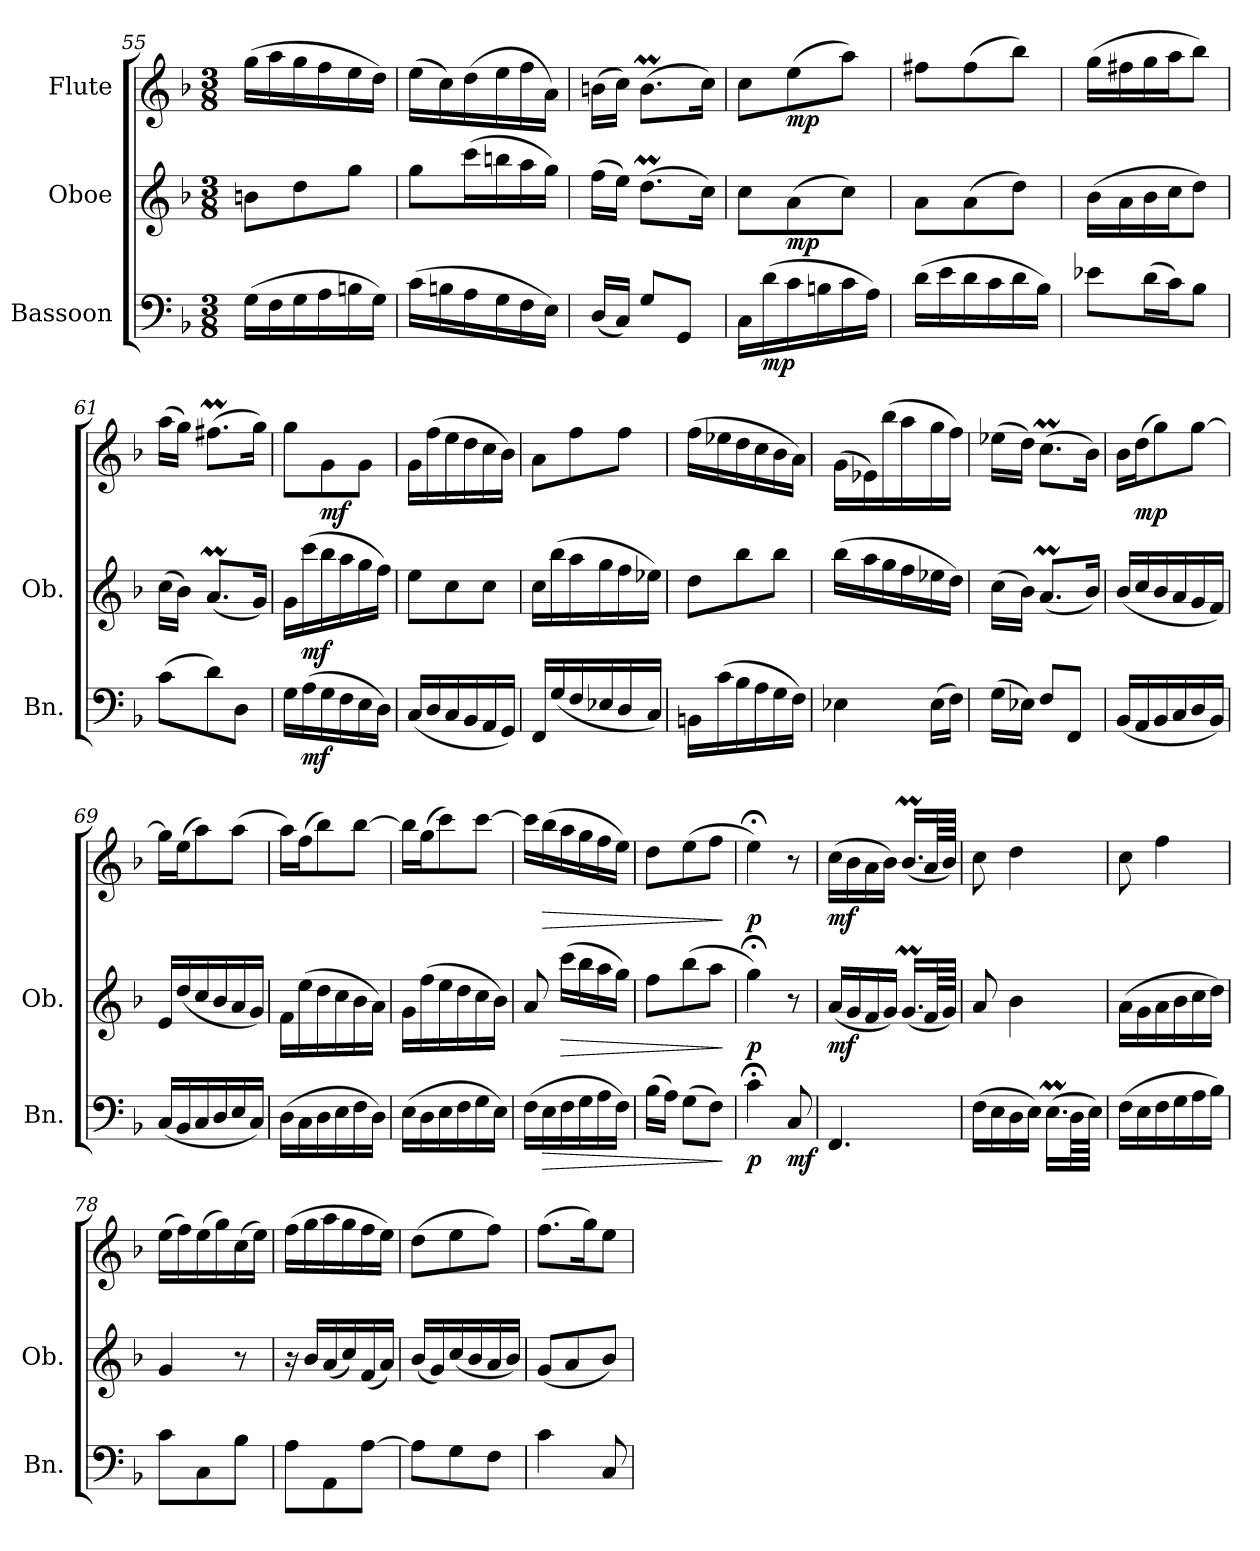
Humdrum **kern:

**kern	**dynam	**kern	**dynam	**kern	**dynam
*part3	*part3	*part2	*part2	*part1	*part1
*staff3	*staff3	*staff2	*staff2	*staff1	*staff1
*I"Bassoon	*	*I"Oboe	*	*I"Flute	*
*I'Bn.	*	*I'Ob.	*	*	*
*clefF4	*	*clefG2	*	*clefG2	*
*k[b-]	*	*k[b-]	*	*k[b-]	*
*M3/8	*	*M3/8	*	*M3/8	*
=55	=55	=55	=55	=55	=55
(>16G\LL	.	8bn\L	.	(>16gg\LL	.
16F\	.	.	.	16aa\	.
16G\	.	8dd\	.	16gg\	.
16A\	.	.	.	16ff\	.
16Bn\	.	8gg\J	.	16ee\	.
16G\JJ)	.	.	.	16dd\JJ)	.
=56	=56	=56	=56	=56	=56
(>16c\LL	.	8gg\L	.	(>16ee\LL	.
16Bn\	.	.	.	16cc\)	.
16A\	.	(>16ccc\L	.	(>16dd\	.
16G\	.	16bbn\	.	16ee\	.
16F\	.	16aa\	.	16ff\	.
16E\JJ)	.	16gg\JJ)	.	16a\JJ)	.
=57	=57	=57	=57	=57	=57
(<16D/LL	.	(>16ff\LL	.	(>16bn\LL	.
16C/JJ)	.	16ee\JJ)	.	16cc\JJ)	.
8G/L	.	(>8.ddM\L	.	(>8.bm\L	.
8GG/J	.	.	.	.	.
.	.	16cc\Jk)	.	16cc\Jk)	.
=58	=58	=58	=58	=58	=58
16C\LL	.	8cc\L	.	8cc\L	.
!	!LO:DY:b	!	!	!	!
(>16d\	mp	.	.	.	.
!	!	!	!LO:DY:b	!	!LO:DY:b
16c\	.	(>8a\	mp	(>8ee\	mp
16Bn\	.	.	.	.	.
16c\	.	8cc\J)	.	8aa\J)	.
16A\JJ)	.	.	.	.	.
=59	=59	=59	=59	=59	=59
(>16d\LL	.	8a\L	.	8ff#X\L	.
16e\	.	.	.	.	.
16d\	.	(>8a\	.	(>8ff#\	.
16c\	.	.	.	.	.
16d\	.	8dd\J)	.	8bb-\J)	.
16B-\JJ)	.	.	.	.	.
=60	=60	=60	=60	=60	=60
8e-X\L	.	(>16b-\LL	.	(>16gg\LL	.
.	.	16a\	.	16ff#X\	.
(>16d\L	.	16b-\	.	16gg\	.
16c\J)	.	16cc\J	.	16aa\J	.
8B-\J	.	8dd\J)	.	8bb-\J)	.
=61	=61	=61	=61	=61	=61
(>8c\L	.	(>16cc\LL	.	(>16aa\LL	.
.	.	16b-\JJ)	.	16gg\JJ)	.
8d\)	.	(<8.am/L	.	(>8.ff#Xm\L	.
8D\J	.	.	.	.	.
.	.	16g/Jk)	.	16gg\Jk)	.
=62	=62	=62	=62	=62	=62
16G\LL	.	16g\LL	.	8gg\L	.
!	!LO:DY:b	!	!LO:DY:b	!	!
(>16A\	mf	(>16ccc\	mf	.	.
!	!	!	!	!	!LO:DY:b
16G\	.	16bb-\	.	8g\	mf
16F\	.	16aa\	.	.	.
16E\	.	16gg\	.	8g\J	.
16D\JJ)	.	16ff\JJ)	.	.	.
=63	=63	=63	=63	=63	=63
(<16C/LL	.	8ee\L	.	16g\LL	.
16D/	.	.	.	(>16ff\	.
16C/	.	8cc\	.	16ee\	.
16BB-/	.	.	.	16dd\	.
16AA/	.	8cc\J	.	16cc\	.
16GG/JJ)	.	.	.	16b-\JJ)	.
=64	=64	=64	=64	=64	=64
16FF/LL	.	16cc\LL	.	8a\L	.
(<16G/	.	(>16bb-\	.	.	.
16F/	.	16aa\	.	8ff\	.
16E-X/	.	16gg\	.	.	.
16D/	.	16ff\	.	8ff\J	.
16C/JJ)	.	16ee-X\JJ)	.	.	.
=65	=65	=65	=65	=65	=65
16BBn\LL	.	8dd\L	.	(>16ff\LL	.
(>16c\	.	.	.	16ee-X\	.
16B-\	.	8bb-\	.	16dd\	.
16A\	.	.	.	16cc\	.
16G\	.	8bb-\J	.	16b-\	.
16F\JJ)	.	.	.	16a\JJ)	.
=66	=66	=66	=66	=66	=66
4E-X\	.	(>16bb-\LL	.	(>16g\LL	.
.	.	16aa\	.	16e-X\)	.
.	.	16gg\	.	(>16bb-\	.
.	.	16ff\	.	16aa\	.
(>16E-\LL	.	16ee-X\	.	16gg\	.
16F\JJ)	.	16dd\JJ)	.	16ff\JJ)	.
=67	=67	=67	=67	=67	=67
(>16G\LL	.	(>16cc\LL	.	(>16ee-X\LL	.
16E-X\JJ)	.	16b-\JJ)	.	16dd\JJ)	.
8F/L	.	(<8.am/L	.	(>8.ccM\L	.
8FF/J	.	.	.	.	.
.	.	16b-/Jk)	.	16b-\Jk)	.
=68	=68	=68	=68	=68	=68
(<16BB-/LL	.	(<16b-/LL	.	16b-\LL	.
!	!	!	!	!	!LO:DY:b
16AA/	.	16cc/	.	(>16dd\J	mp
16BB-/	.	16b-/	.	8gg\)	.
16C/	.	16a/	.	.	.
16D/	.	16g/	.	[8gg\J	.
16BB-/JJ)	.	16f/JJ)	.	.	.
=69	=69	=69	=69	=69	=69
(<16C/LL	.	16e/LL	.	16gg\LL]	.
16BB-/	.	(<16dd/	.	(>16ee\J	.
16C/	.	16cc/	.	8aa\)	.
16D/	.	16b-/	.	.	.
16E/	.	16a/	.	(>8aa\J	.
16C/JJ)	.	16g/JJ)	.	.	.
=70	=70	=70	=70	=70	=70
(>16D\LL	.	16f\LL	.	16aa\LL)	.
16C\	.	(>16ee\	.	(>16ff\J	.
16D\	.	16dd\	.	8bb-\)	.
16E\	.	16cc\	.	.	.
16F\	.	16b-\	.	[8bb-\J	.
16D\JJ)	.	16a\JJ)	.	.	.
=71	=71	=71	=71	=71	=71
(>16E\LL	.	16g\LL	.	16bb-\LL]	.
16D\	.	(>16ff\	.	(>16gg\J	.
16E\	.	16ee\	.	8ccc\)	.
16F\	.	16dd\	.	.	.
16G\	.	16cc\	.	[8ccc\J	.
16E\JJ)	.	16b-\JJ)	.	.	.
=72	=72	=72	=72	=72	=72
(>16F\LL	.	8a/	.	16ccc\LL]	.
!	!LO:HP:b	!	!	!	!LO:HP:b
16E\	>	.	.	(>16bb-\	>
!	!	!	!LO:HP:b	!	!
16F\	.	(>16ccc\LL	>	16aa\	.
16G\	.	16bb-\	.	16gg\	.
16A\	.	16aa\	.	16ff\	.
16F\JJ)	.	16gg\JJ)	.	16ee\JJ)	.
=73	=73	=73	=73	=73	=73
(>16B-\LL	.	8ff\L	.	8dd\L	.
16A\JJ)	.	.	.	.	.
(>8G\L	.	(>8bb-\	.	(>8ee\	.
8F\J)	.	8aa\J	.	8ff\J	.
.	]	.	]	.	]
=74	=74	=74	=74	=74	=74
!	!LO:DY:b	!	!LO:DY:b	!	!LO:DY:b
4c;<\	p	4gg;<\)	p	4ee;<\)	p
!	!LO:DY:b	!	!	!	!
8C/	mf	8r	.	8r	.
=75	=75	=75	=75	=75	=75
!	!	!	!LO:DY:b	!	!LO:DY:b
4.FF/	.	(<16a/LL	mf	(>16cc\LL	mf
.	.	16g/	.	16b-\	.
.	.	16f/	.	16a\	.
.	.	16g/JJ)	.	16b-\JJ)	.
.	.	(<16.gM/LL	.	(<16.b-M/LL	.
.	.	64f/LL	.	64a/LL	.
.	.	64g/JJJJ)	.	64b-/JJJJ)	.
=76	=76	=76	=76	=76	=76
(>16F\LL	.	8a/	.	8cc\	.
16E\	.	.	.	.	.
16D\	.	4b-\	.	4dd\	.
16E\JJ)	.	.	.	.	.
(>16.Em\LL	.	.	.	.	.
64D\LL	.	.	.	.	.
64E\JJJJ)	.	.	.	.	.
=77	=77	=77	=77	=77	=77
(>16F\LL	.	(>16a\LL	.	8cc\	.
16E\	.	16g\	.	.	.
16F\	.	16a\	.	4ff\	.
16G\	.	16b-\	.	.	.
16A\	.	16cc\	.	.	.
16B-\JJ)	.	16dd\JJ)	.	.	.
=78	=78	=78	=78	=78	=78
8c\L	.	4g/	.	(>16ee\LL	.
.	.	.	.	16ff\)	.
8C\	.	.	.	(>16ee\	.
.	.	.	.	16gg\)	.
8B-\J	.	8r	.	(>16cc\	.
.	.	.	.	16ee\JJ)	.
=79	=79	=79	=79	=79	=79
8A\L	.	16r	.	(>16ff\LL	.
.	.	16b-/LL	.	16gg\	.
8AA\	.	(<16a/	.	16aa\	.
.	.	16cc/)	.	16gg\	.
[8A\J	.	(<16f/	.	16ff\	.
.	.	16a/JJ)	.	16ee\JJ)	.
=80	=80	=80	=80	=80	=80
8A\L]	.	(<16b-/LL	.	(>8dd\L	.
.	.	16g/)	.	.	.
8G\	.	(<16cc/	.	8ee\	.
.	.	16b-/	.	.	.
8F\J	.	16a/	.	8ff\J)	.
.	.	16b-/JJ)	.	.	.
=81	=81	=81	=81	=81	=81
4c\	.	(<8g/L	.	(>8.ff\L	.
.	.	8a/	.	.	.
.	.	.	.	16gg\K)	.
8C/	.	8b-/J)	.	8ee\J	.
=	=	=	=	=	=
*-	*-	*-	*-	*-	*-
